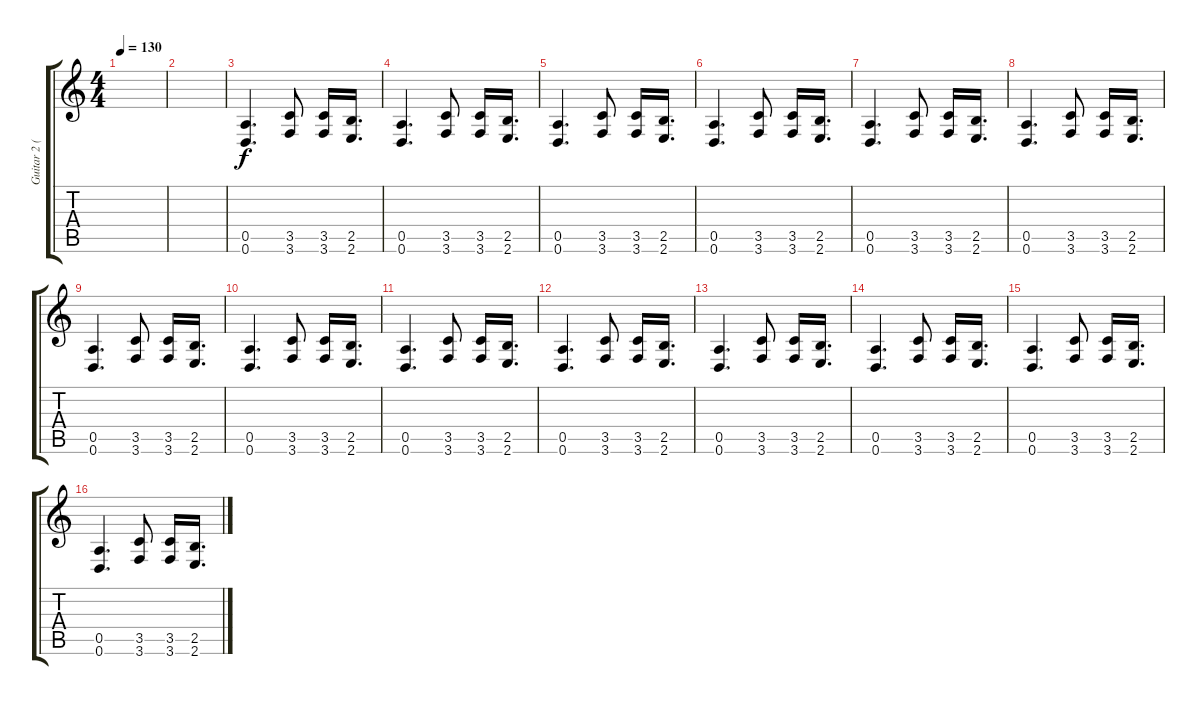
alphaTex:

\track ("Guitar 2 (Drop D)" "Guitar 2 (") {instrument overdrivenguitar}
\staff {score tabs}
\tuning (E4 B3 G3 D3 A2 D2) {hide}
\ts (4 4)
\tempo 130
\clef g2
\ks c
|
|
(0.5 0.6).4{d} (3.5 3.6).8 (3.5 3.6).16 (2.5 2.6).16{d} |
(0.5 0.6).4{d} (3.5 3.6).8 (3.5 3.6).16 (2.5 2.6).16{d} |
(0.5 0.6).4{d} (3.5 3.6).8 (3.5 3.6).16 (2.5 2.6).16{d} |
(0.5 0.6).4{d} (3.5 3.6).8 (3.5 3.6).16 (2.5 2.6).16{d} |
(0.5 0.6).4{d} (3.5 3.6).8 (3.5 3.6).16 (2.5 2.6).16{d} |
(0.5 0.6).4{d} (3.5 3.6).8 (3.5 3.6).16 (2.5 2.6).16{d} |
(0.5 0.6).4{d} (3.5 3.6).8 (3.5 3.6).16 (2.5 2.6).16{d} |
(0.5 0.6).4{d} (3.5 3.6).8 (3.5 3.6).16 (2.5 2.6).16{d} |
(0.5 0.6).4{d} (3.5 3.6).8 (3.5 3.6).16 (2.5 2.6).16{d} |
(0.5 0.6).4{d} (3.5 3.6).8 (3.5 3.6).16 (2.5 2.6).16{d} |
(0.5 0.6).4{d} (3.5 3.6).8 (3.5 3.6).16 (2.5 2.6).16{d} |
(0.5 0.6).4{d} (3.5 3.6).8 (3.5 3.6).16 (2.5 2.6).16{d} |
(0.5 0.6).4{d} (3.5 3.6).8 (3.5 3.6).16 (2.5 2.6).16{d} |
(0.5 0.6).4{d} (3.5 3.6).8 (3.5 3.6).16 (2.5 2.6).16{d}
